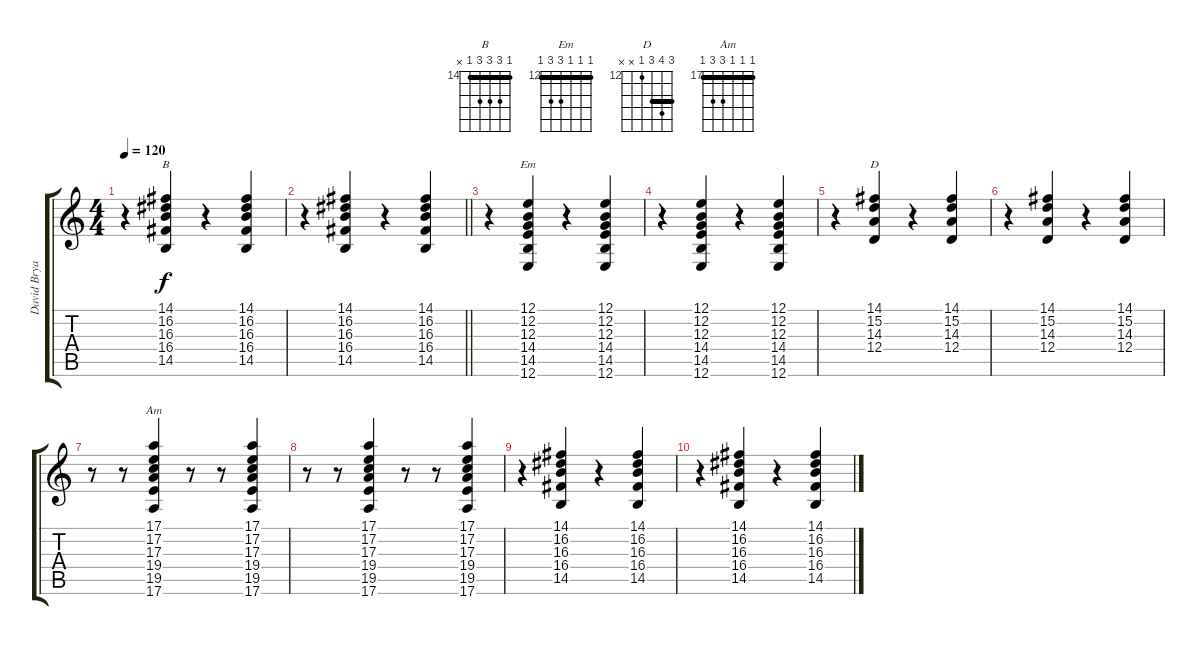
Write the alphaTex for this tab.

\track ("David Bryan (Synths)" "David Brya") {instrument lead2sawtooth}
\staff {score tabs}
\tuning (E4 B3 G3 D3 A2 E2) {hide}
\chord ("B" 14 16 16 16 14 x) {firstfret 14 barre 14}
\chord ("Em" 12 12 12 14 14 12) {firstfret 12 barre 12}
\chord ("D" 14 15 14 12 x x) {firstfret 12 barre 14}
\chord ("Am" 17 17 17 19 19 17) {firstfret 17 barre 17}
\ts (4 4)
\tempo 120
\clef g2
\ks c
r.4{dy f} (14.1 16.2 16.3 16.4 14.5).4{ch "B"} r.4 (14.1 16.2 16.3 16.4 14.5).4 |
\barLineRight lightlight
r.4 (14.1 16.2 16.3 16.4 14.5).4 r.4 (14.1 16.2 16.3 16.4 14.5).4 |
r.4 (12.1 12.2 12.3 14.4 14.5 12.6).4{ch "Em"} r.4 (12.1 12.2 12.3 14.4 14.5 12.6).4 |
r.4 (12.1 12.2 12.3 14.4 14.5 12.6).4 r.4 (12.1 12.2 12.3 14.4 14.5 12.6).4 |
r.4 (14.1 15.2 14.3 12.4).4{ch "D"} r.4 (14.1 15.2 14.3 12.4).4 |
r.4 (14.1 15.2 14.3 12.4).4 r.4 (14.1 15.2 14.3 12.4).4 |
r.8 r.8 (17.1 17.2 17.3 19.4 19.5 17.6).4{ch "Am"} r.8 r.8 (17.1 17.2 17.3 19.4 19.5 17.6).4 |
r.8 r.8 (17.1 17.2 17.3 19.4 19.5 17.6).4 r.8 r.8 (17.1 17.2 17.3 19.4 19.5 17.6).4 |
r.4 (14.1 16.2 16.3 16.4 14.5).4 r.4 (14.1 16.2 16.3 16.4 14.5).4 |
r.4 (14.1 16.2 16.3 16.4 14.5).4 r.4 (14.1 16.2 16.3 16.4 14.5).4
